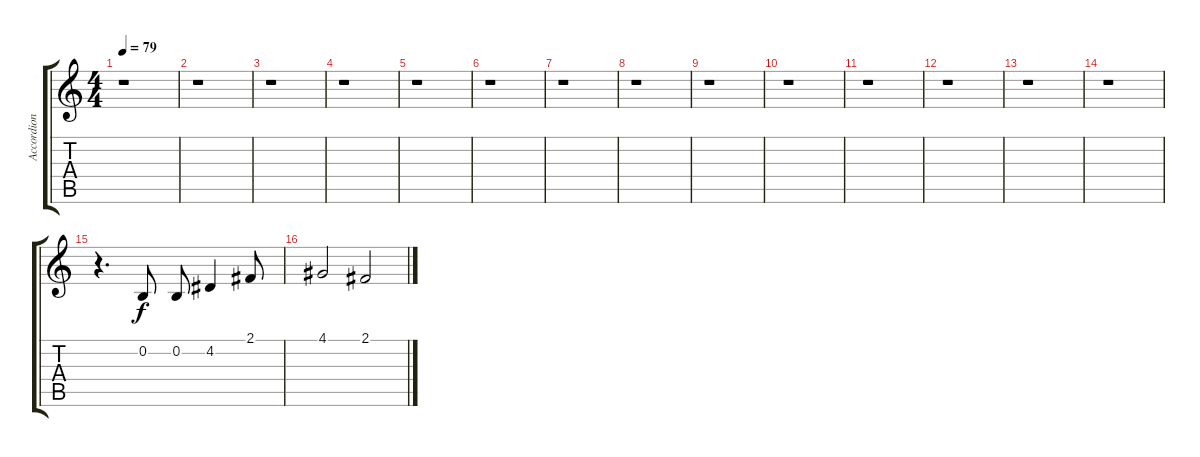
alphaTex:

\track ("Accordion" "Accordion") {instrument tangoaccordion}
\staff {score tabs}
\tuning (E4 B3 G3 D3 A2 E2) {hide}
\ts (4 4)
\tempo 79
\clef g2
\ks c
r.1{dy f instrument tangoaccordion} |
r.1 |
r.1 |
r.1 |
r.1 |
r.1 |
r.1 |
r.1 |
r.1 |
r.1 |
r.1 |
r.1 |
r.1 |
r.1 |
r.4{d} 0.2.8 0.2.8 4.2.4 2.1.8 |
4.1.2 2.1.2
